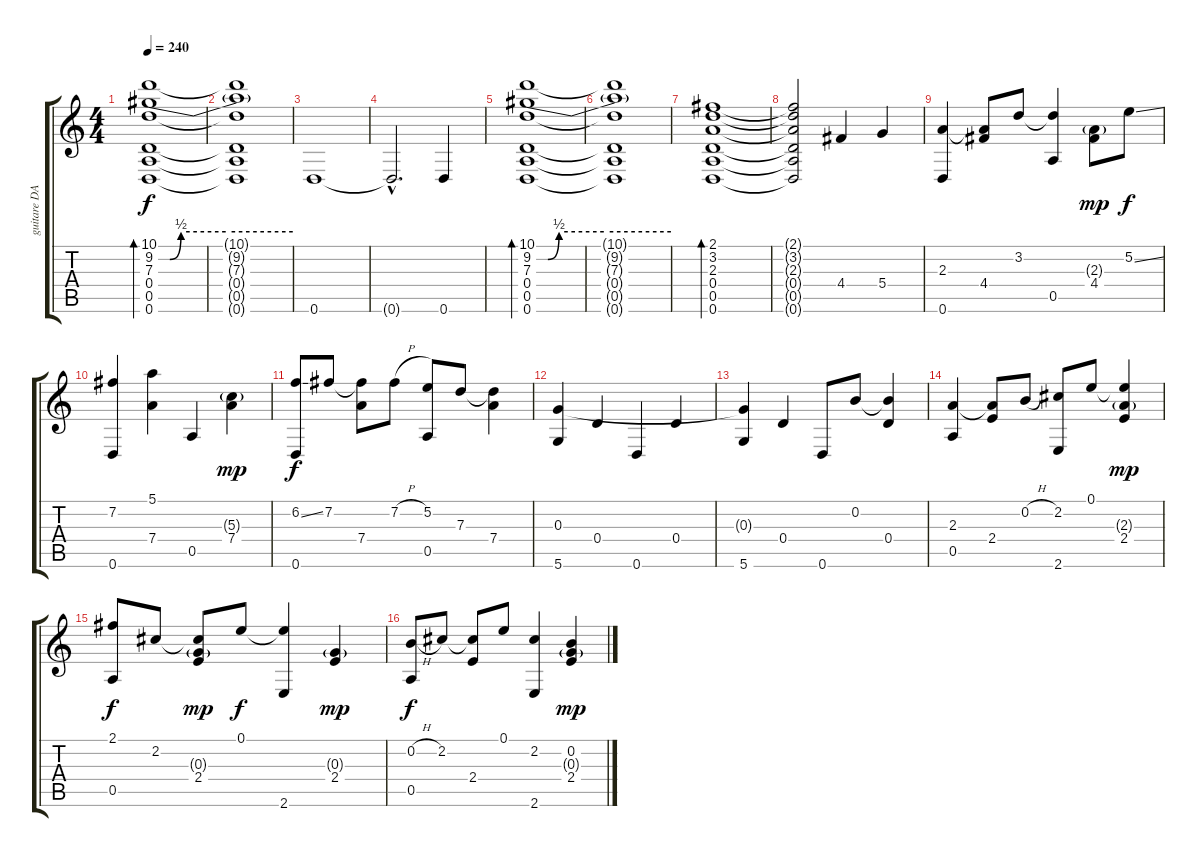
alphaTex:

\track ("guitare DADGBE" "guitare DA") {instrument electricguitarjazz}
\staff {score tabs}
\tuning (E4 B3 G3 D3 A2 D2) {hide}
\ts (4 4)
\tempo 240
\clef g2
\ks c
(10.1 9.2{be (custom 0 0 5 0 10 2 30 2 60 2)} 7.3 0.4 0.5 0.6).1{bd 240 dy f instrument electricguitarjazz} |
(10.1{t} 9.2{t} 7.3{t} 0.4{t} 0.5{t} 0.6{t}).1 |
0.6.1 |
0.6{hac t}.2{d} 0.6.4 |
(10.1 9.2{be (custom 0 0 5 0 10 2 30 2 60 2)} 7.3 0.4 0.5 0.6).1{bd 240} |
(10.1{t} 9.2{t} 7.3{t} 0.4{t} 0.5{t} 0.6{t}).1 |
(2.1 3.2 2.3 0.4 0.5 0.6).1{bd 240} |
(2.1{t} 3.2{t} 2.3{t} 0.4{t} 0.5{t} 0.6{t}).2 4.4.4 5.4.4 |
(2.3 0.6).4 (2.3{t} 4.4).8 3.2.8 (3.2{t} 0.5).4 (2.3{g} 4.4).8{dy mp} 5.2{ss}.8{dy f} |
(7.2 0.6).4 (5.1 7.4).4 0.5.4 (5.3{g} 7.4).4{dy mp} |
(6.2{ss} 0.6).8{dy f} 7.2.8 (7.2{t} 7.4).8 7.2{h}.8 (5.2 0.5).8 7.3.8 (7.3{t} 7.4).4 |
(0.3 5.6).4 0.4.4 0.6.4 0.4.4 |
(0.3{t} 5.6).4 0.4.4 0.6.8 0.2.8 (0.2{t} 0.4).4 |
(2.3 0.5).4 (2.3{t} 2.4).8 0.2{h}.8 (2.2 2.6).8 0.1.8 (0.1{t} 2.3{g} 2.4).4{dy mp} |
(2.1 0.5).8{dy f} 2.2.8 (2.2{t} 0.3{g} 2.4).8{dy mp} 0.1.8{dy f} (0.1{t} 2.6).4 (0.3{g} 2.4).4{dy mp} |
(0.2{h} 0.5).8{dy f} 2.2.8 (2.2{t} 2.4).8 0.1.8 (2.2 2.6).4 (0.2 0.3{g} 2.4).4{dy mp}
